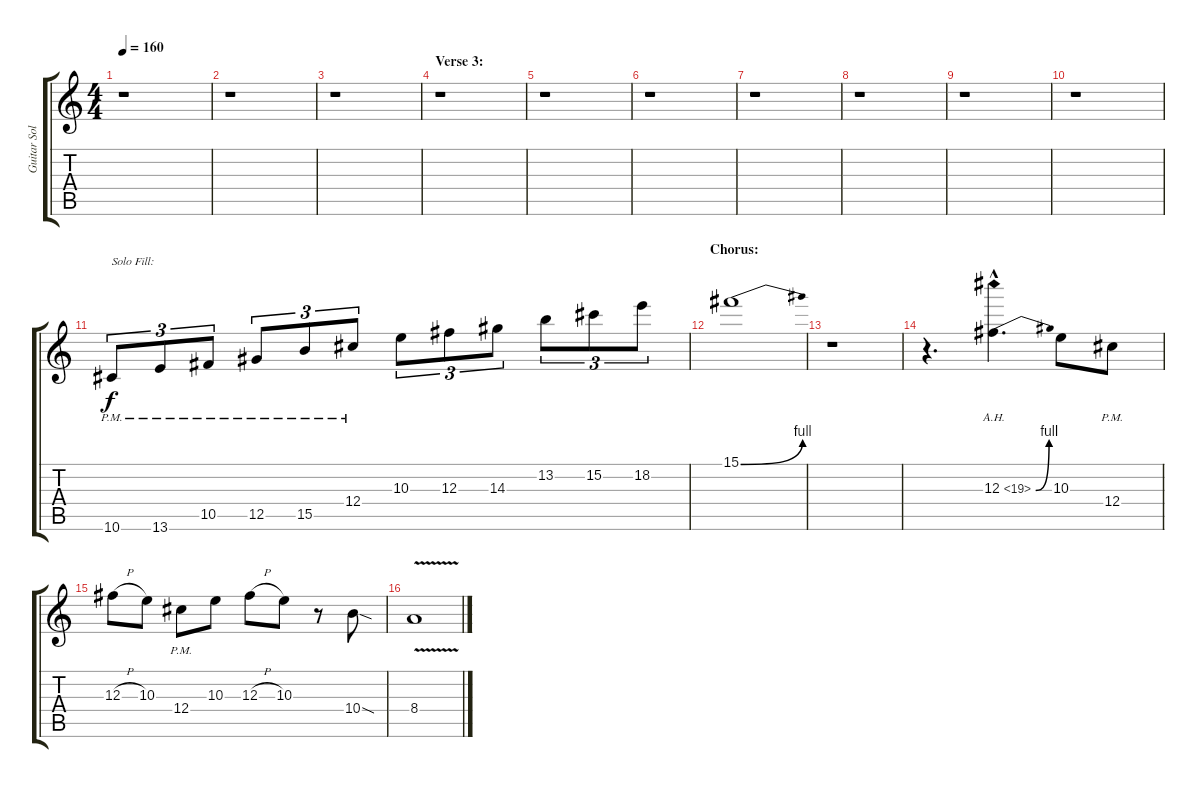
\track ("Guitar Solo's" "Guitar Sol") {instrument distortionguitar}
\staff {score tabs}
\tuning (Eb4 Bb3 Gb3 Db3 Ab2 Eb2) {hide}
\ts (4 4)
\tempo 160
\clef g2
\ks c
r.1{dy f} |
r.1 |
r.1 |
\section ("" "Verse 3:")
r.1 |
r.1 |
r.1 |
r.1 |
r.1 |
r.1 |
r.1 |
10.6{pm}.8{tu (3 2) txt "Solo Fill:"} 13.6{pm}.8{tu (3 2)} 10.5{pm}.8{tu (3 2)} 12.5{pm}.8{tu (3 2)} 15.5{pm}.8{tu (3 2)} 12.4{pm}.8{tu (3 2)} 10.3.8{tu (3 2)} 12.3.8{tu (3 2)} 14.3.8{tu (3 2)} 13.2.8{tu (3 2)} 15.2.8{tu (3 2)} 18.2.8{tu (3 2)} |
\section ("" "Chorus:")
15.1{be (bend 0 0 60 4)}.1 |
r.1 |
r.4{d} 12.3{be (bend 0 0 60 4) ah 7 hac}.4{d} 10.3.8 12.4{pm}.8 |
12.3{h}.8 10.3.8 12.4{pm}.8 10.3.8 12.3{h}.8 10.3.8 r.8 10.4{sod}.8 |
8.4{v}.1
